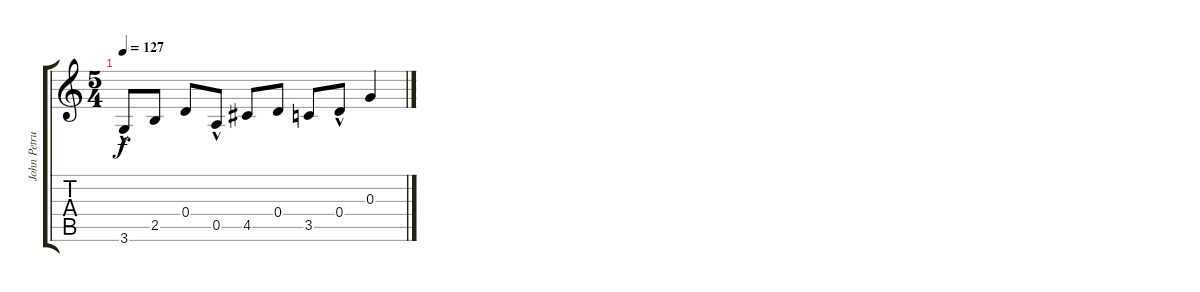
\track ("John Petrucci (clean)" "John Petru") {instrument acousticguitarsteel}
\staff {score tabs}
\tuning (E4 B3 G3 D3 A2 E2) {hide}
\ts (5 4)
\tempo 127
\clef g2
\ks c
3.6{hac}.8{dy f volume 1} 2.5.8 0.4.8{volume 1} 0.5{hac}.8 4.5.8{volume 0} 0.4.8 3.5.8{volume 0} 0.4{hac}.8 0.3.4
